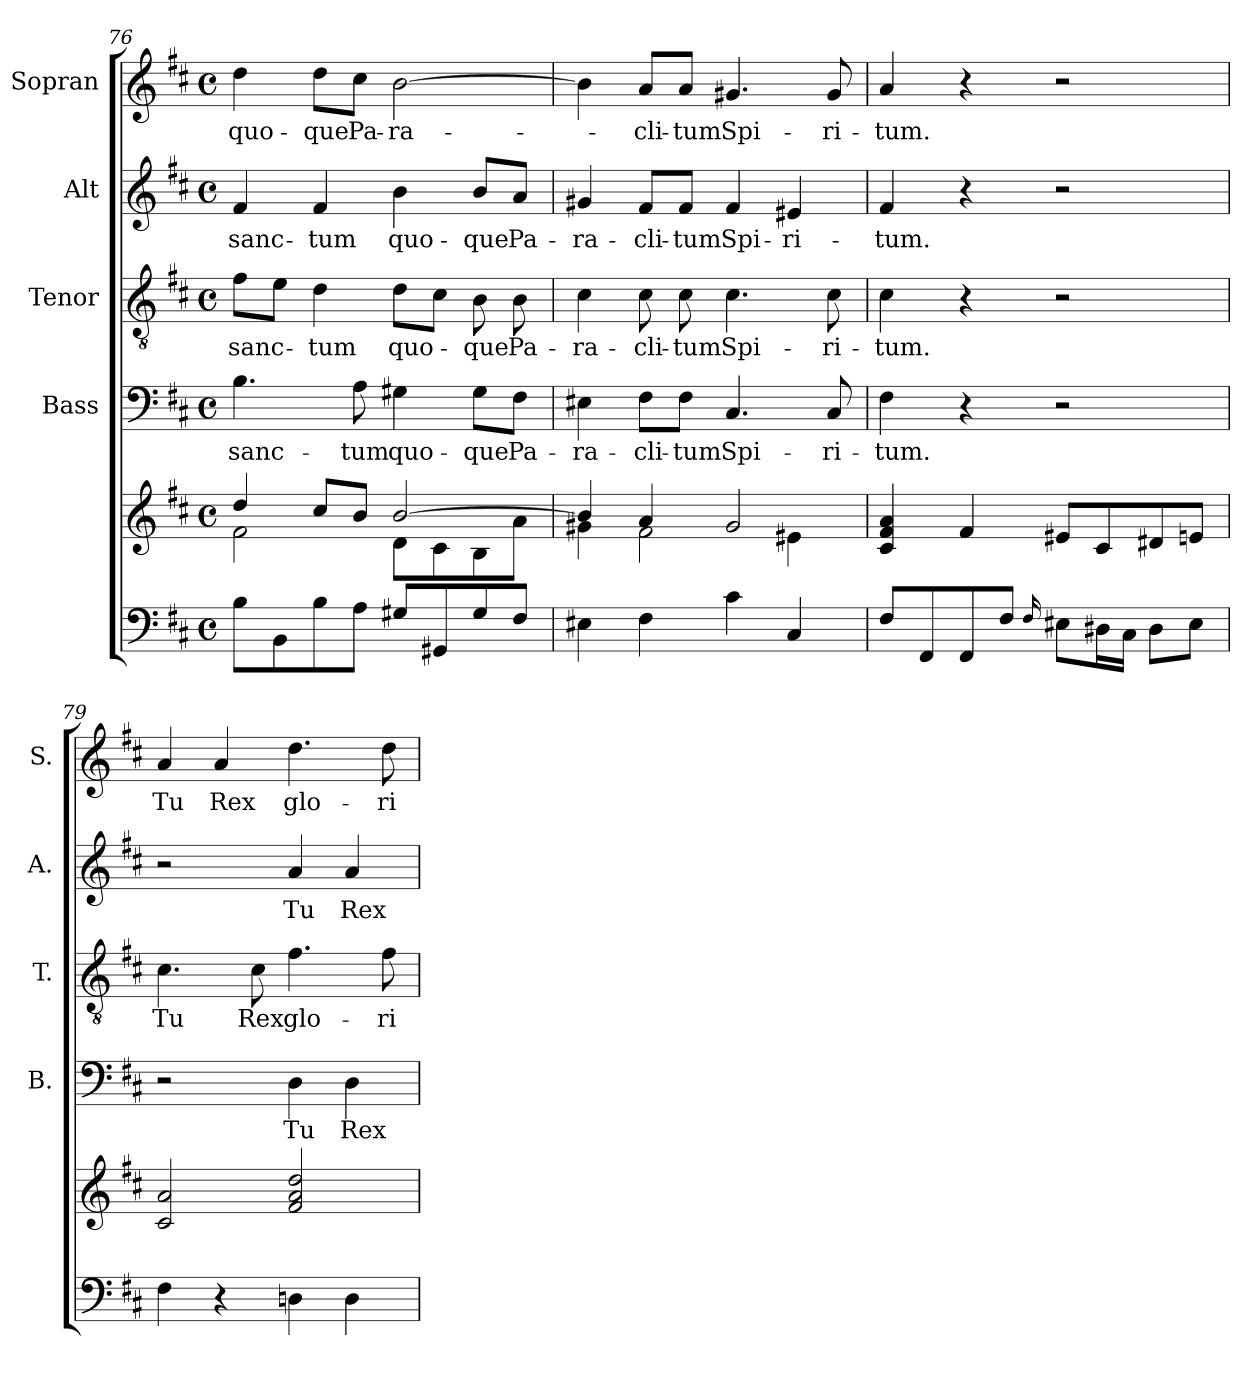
**kern	**kern	**kern	**text	**kern	**text	**kern	**text	**kern	**text
*part5	*part5	*part4	*part4	*part3	*part3	*part2	*part2	*part1	*part1
*staff6	*staff5	*staff4	*staff4	*staff3	*staff3	*staff2	*staff2	*staff1	*staff1
*	*	*I"Bass	*	*I"Tenor	*	*I"Alt	*	*I"Sopran	*
*	*	*I'B.	*	*I'T.	*	*I'A.	*	*I'S.	*
!!LO:LB:g=z
*clefF4	*clefG2	*clefF4	*	*clefGv2	*	*clefG2	*	*clefG2	*
*k[f#c#]	*k[f#c#]	*k[f#c#]	*	*k[f#c#]	*	*k[f#c#]	*	*k[f#c#]	*
*D:	*D:	*D:	*	*D:	*	*D:	*	*D:	*
*M4/4	*M4/4	*M4/4	*	*M4/4	*	*M4/4	*	*M4/4	*
*met(c)	*met(c)	*met(c)	*	*met(c)	*	*met(c)	*	*met(c)	*
=76	=76	=76	=76	=76	=76	=76	=76	=76	=76
*	*^	*	*	*	*	*	*	*	*
!	!	!	!	!LO:LY:b	!	!LO:LY:b	!	!LO:LY:b	!	!LO:LY:b
8B\L	4dd/	2f#\	4.B\	sanc-	8f#\L	sanc-	4f#/	sanc-	4dd\	quo-
8BB\	.	.	.	.	8e\J	.	.	.	.	.
!	!	!	!	!	!	!LO:LY:b	!	!LO:LY:b	!	!LO:LY:b
8B\	8cc#/L	.	.	.	4d\	-tum	4f#/	-tum	8dd\L	-que
!	!	!	!	!LO:LY:b	!	!	!	!	!	!LO:LY:b
8A\J	8b/J	.	8A\	-tum	.	.	.	.	8cc#\J	Pa-
!	!	!	!	!LO:LY:b	!	!LO:LY:b	!	!LO:LY:b	!	!LO:LY:b
8G#X/L	[>2b/	8d\L	4G#X\	quo-	8d\L	quo-	4b\	quo-	[2b\	-ra-
8GG#X/	.	8c#\	.	.	8c#\J	.	.	.	.	.
!	!	!	!	!LO:LY:b	!	!LO:LY:b	!	!LO:LY:b	!	!
8G#/	.	8B\	8G#\L	-que	8B\	-que	8b/L	-que	.	.
!	!	!	!	!LO:LY:b	!	!LO:LY:b	!	!LO:LY:b	!	!
8F#/J	.	8a\J	8F#\J	Pa-	8B\	Pa-	8a/J	Pa-	.	.
!!LO:PB:g=z
=77	=77	=77	=77	=77	=77	=77	=77	=77	=77	=77
!	!	!	!	!LO:LY:b	!	!LO:LY:b	!	!LO:LY:b	!	!
4E#X\	4b/]	4g#X\	4E#X\	-ra-	4c#\	-ra-	4g#X/	-ra-	4b\]	.
!	!	!	!	!LO:LY:b	!	!LO:LY:b	!	!LO:LY:b	!	!LO:LY:b
4F#\	4a/	2f#\	8F#\L	-cli-	8c#\	-cli-	8f#/L	-cli-	8a/L	-cli-
!	!	!	!	!LO:LY:b	!	!LO:LY:b	!	!LO:LY:b	!	!LO:LY:b
.	.	.	8F#\J	-tum	8c#\	-tum	8f#/J	-tum	8a/J	-tum
!	!	!	!	!LO:LY:b	!	!LO:LY:b	!	!LO:LY:b	!	!LO:LY:b
4c#\	2g#/	.	4.C#/	Spi-	4.c#\	Spi-	4f#/	Spi-	4.g#X/	Spi-
!	!	!	!	!	!	!	!	!LO:LY:b	!	!
4C#/	.	4e#X\	.	.	.	.	4e#X/	-ri-	.	.
!	!	!	!	!LO:LY:b	!	!LO:LY:b	!	!	!	!LO:LY:b
.	.	.	8C#/	-ri-	8c#\	-ri-	.	.	8g#/	-ri-
*	*v	*v	*	*	*	*	*	*	*	*
!!LO:LB:g=z
=78	=78	=78	=78	=78	=78	=78	=78	=78	=78
!	!	!	!LO:LY:b	!	!LO:LY:b	!	!LO:LY:b	!	!LO:LY:b
8F#/L	4c#/ 4f#/ 4a/	4F#\	-tum.	4c#\	-tum.	4f#/	-tum.	4a/	-tum.
8FF#/	.	.	.	.	.	.	.	.	.
8FF#/	4f#/	4r	.	4r	.	4r	.	4r	.
8F#/J	.	.	.	.	.	.	.	.	.
16qqF#/	.	.	.	.	.	.	.	.	.
8E#X\L	8e#X/L	2r	.	2r	.	2r	.	2r	.
16D#X\L	8c#/	.	.	.	.	.	.	.	.
16C#\JJ	.	.	.	.	.	.	.	.	.
8D#\L	8d#X/	.	.	.	.	.	.	.	.
8E#\J	8en/J	.	.	.	.	.	.	.	.
!!LO:PB:g=z
=79	=79	=79	=79	=79	=79	=79	=79	=79	=79
!	!	!	!	!	!LO:LY:b	!	!	!	!LO:LY:b
4F#\	2c#/ 2a/	2r	.	4.c#\	Tu	2r	.	4a/	Tu
!	!	!	!	!	!	!	!	!	!LO:LY:b
4r	.	.	.	.	.	.	.	4a/	Rex
!	!	!	!	!	!LO:LY:b	!	!	!	!
.	.	.	.	8c#\	Rex	.	.	.	.
!	!	!	!LO:LY:b	!	!LO:LY:b	!	!LO:LY:b	!	!LO:LY:b
4Dn\	2f#/ 2a/ 2dd/	4D\	Tu	4.f#\	glo-	4a/	Tu	4.dd\	glo-
!	!	!	!LO:LY:b	!	!	!	!LO:LY:b	!	!
4D\	.	4D\	Rex	.	.	4a/	Rex	.	.
!	!	!	!	!	!LO:LY:b	!	!	!	!LO:LY:b
.	.	.	.	8f#\	-ri-	.	.	8dd\	-ri-
=	=	=	=	=	=	=	=	=	=
*-	*-	*-	*-	*-	*-	*-	*-	*-	*-
